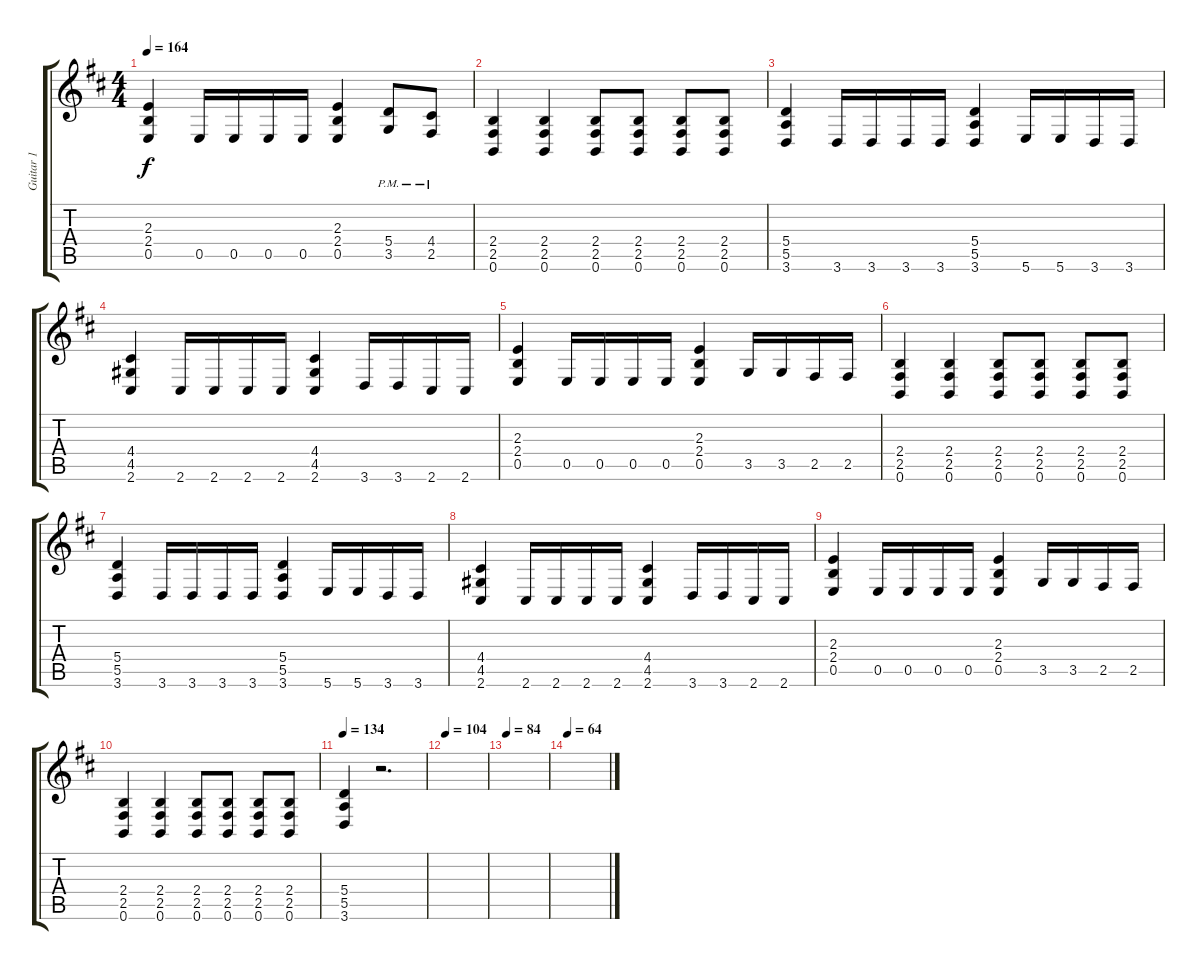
\track ("Guitar 1" "Guitar 1") {instrument overdrivenguitar}
\staff {score tabs}
\tuning (B3 Gb3 D3 A2 E2 B1) {hide}
\ts (4 4)
\tempo 164
\clef g2
\ks bminor
(2.3 2.4 0.5).4{dy f} 0.5.16 0.5.16 0.5.16 0.5.16 (2.3 2.4 0.5).4 (5.4{pm} 3.5{pm}).8 (4.4{pm} 2.5{pm}).8 |
(2.4 2.5 0.6).4 (2.4 2.5 0.6).4 (2.4 2.5 0.6).8 (2.4 2.5 0.6).8 (2.4 2.5 0.6).8 (2.4 2.5 0.6).8 |
(5.4 5.5 3.6).4 3.6.16 3.6.16 3.6.16 3.6.16 (5.4 5.5 3.6).4 5.6.16 5.6.16 3.6.16 3.6.16 |
(4.4 4.5 2.6).4 2.6.16 2.6.16 2.6.16 2.6.16 (4.4 4.5 2.6).4 3.6.16 3.6.16 2.6.16 2.6.16 |
(2.3 2.4 0.5).4 0.5.16 0.5.16 0.5.16 0.5.16 (2.3 2.4 0.5).4 3.5.16 3.5.16 2.5.16 2.5.16 |
(2.4 2.5 0.6).4 (2.4 2.5 0.6).4 (2.4 2.5 0.6).8 (2.4 2.5 0.6).8 (2.4 2.5 0.6).8 (2.4 2.5 0.6).8 |
(5.4 5.5 3.6).4 3.6.16 3.6.16 3.6.16 3.6.16 (5.4 5.5 3.6).4 5.6.16 5.6.16 3.6.16 3.6.16 |
(4.4 4.5 2.6).4 2.6.16 2.6.16 2.6.16 2.6.16 (4.4 4.5 2.6).4 3.6.16 3.6.16 2.6.16 2.6.16 |
(2.3 2.4 0.5).4 0.5.16 0.5.16 0.5.16 0.5.16 (2.3 2.4 0.5).4 3.5.16 3.5.16 2.5.16 2.5.16 |
(2.4 2.5 0.6).4 (2.4 2.5 0.6).4 (2.4 2.5 0.6).8 (2.4 2.5 0.6).8 (2.4 2.5 0.6).8 (2.4 2.5 0.6).8 |
\tempo 134
(5.4 5.5 3.6).4 r.2{d} |
\tempo 104
|
\tempo 84
|
\tempo 64
